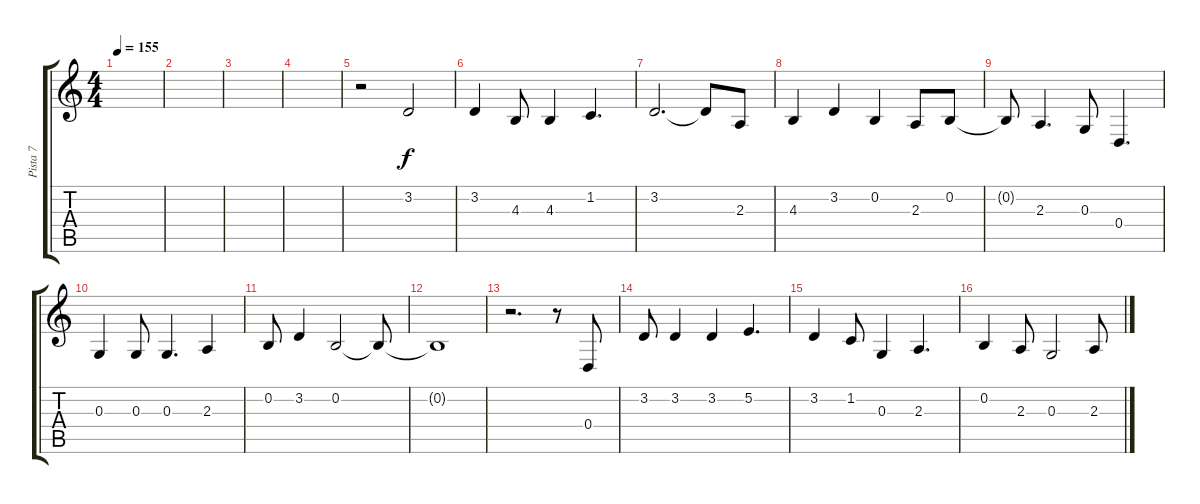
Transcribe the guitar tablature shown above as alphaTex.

\track ("Pista 7" "Pista 7") {instrument electricgrandpiano}
\staff {score tabs}
\tuning (E4 B3 G3 D3 A2 E2) {hide}
\ts (4 4)
\tempo 155
\clef g2
\ks c
|
|
|
|
r.2 3.2.2 |
3.2.4 4.3.8 4.3.4 1.2.4{d} |
3.2.2{d} 3.2{t}.8 2.3.8 |
4.3.4 3.2.4 0.2.4 2.3.8 0.2.8 |
0.2{t}.8 2.3.4{d} 0.3.8 0.4.4{d} |
0.3.4 0.3.8 0.3.4{d} 2.3.4 |
0.2.8 3.2.4 0.2.2 0.2{t}.8 |
0.2{t}.1 |
r.2{d} r.8 0.4.8 |
3.2.8 3.2.4 3.2.4 5.2.4{d} |
3.2.4 1.2.8 0.3.4 2.3.4{d} |
0.2.4 2.3.8 0.3.2 2.3.8
